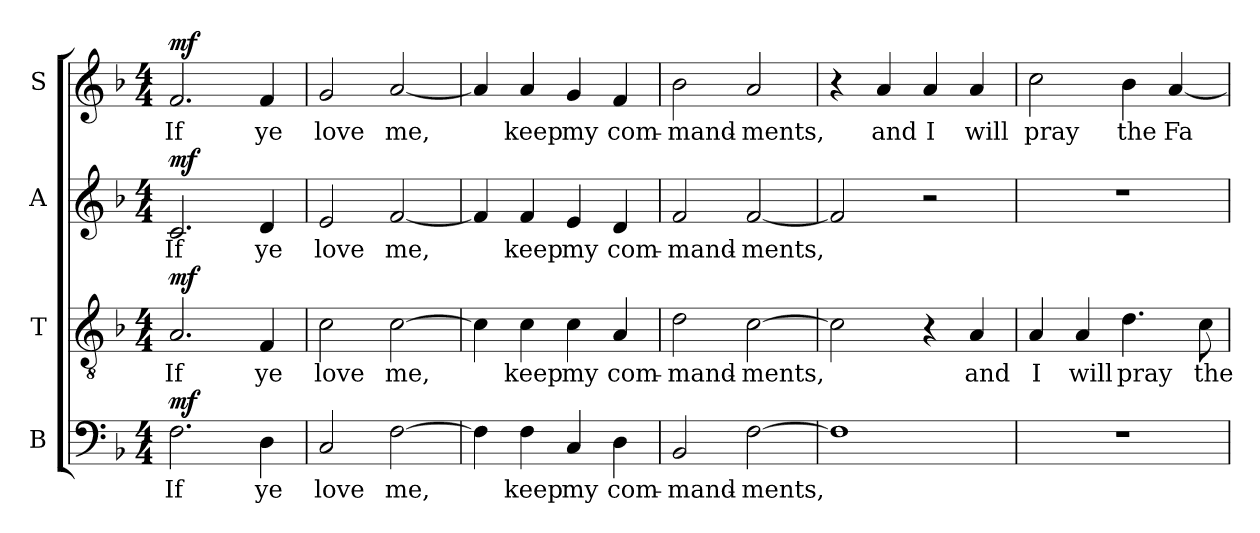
**kern	**text	**dynam	**kern	**text	**dynam	**kern	**text	**dynam	**kern	**text	**dynam
*part4	*part4	*part4	*part3	*part3	*part3	*part2	*part2	*part2	*part1	*part1	*part1
*staff4	*staff4	*staff4	*staff3	*staff3	*staff3	*staff2	*staff2	*staff2	*staff1	*staff1	*staff1
*I"B	*	*	*I"T	*	*	*I"A	*	*	*I"S	*	*
!!LO:PB:g=z
*clefF4	*	*	*clefGv2	*	*	*clefG2	*	*	*clefG2	*	*
*	*	*	*ITrd7c12	*	*	*	*	*	*	*	*
*k[b-]	*	*	*k[b-]	*	*	*k[b-]	*	*	*k[b-]	*	*
*F:	*	*	*F:	*	*	*F:	*	*	*F:	*	*
*M4/4	*	*	*M4/4	*	*	*M4/4	*	*	*M4/4	*	*
=1	=1	=1	=1	=1	=1	=1	=1	=1	=1	=1	=1
!	!LO:LY:b:color=#000000	!	!	!	!	!	!	!	!	!	!
!	!	!	!	!LO:LY:b:color=#000000	!	!	!	!	!	!	!
!	!	!	!	!	!	!	!LO:LY:b:color=#000000	!	!	!	!
!	!	!	!	!	!	!	!	!	!	!LO:LY:b:color=#000000	!
2.Fi\	If	mf	2.AAi/	If	mf	2.ci/	If	mf	2.fi/	If	mf
!	!LO:LY:b:color=#000000	!	!	!	!	!	!	!	!	!	!
!	!	!	!	!LO:LY:b:color=#000000	!	!	!	!	!	!	!
!	!	!	!	!	!	!	!LO:LY:b:color=#000000	!	!	!	!
!	!	!	!	!	!	!	!	!	!	!LO:LY:b:color=#000000	!
4Di\	ye	.	4FFi/	ye	.	4di/	ye	.	4fi/	ye	.
=2	=2	=2	=2	=2	=2	=2	=2	=2	=2	=2	=2
!	!LO:LY:b:color=#000000	!	!	!	!	!	!	!	!	!	!
!	!	!	!	!LO:LY:b:color=#000000	!	!	!	!	!	!	!
!	!	!	!	!	!	!	!LO:LY:b:color=#000000	!	!	!	!
!	!	!	!	!	!	!	!	!	!	!LO:LY:b:color=#000000	!
2Ci/	love	.	2Ci\	love	.	2ei/	love	.	2gi/	love	.
!	!LO:LY:b:color=#000000	!	!	!	!	!	!	!	!	!	!
!	!	!	!	!LO:LY:b:color=#000000	!	!	!	!	!	!	!
!	!	!	!	!	!	!	!LO:LY:b:color=#000000	!	!	!	!
!	!	!	!	!	!	!	!	!	!	!LO:LY:b:color=#000000	!
[2Fi\	me,	.	[2Ci\	me,	.	[2fi/	me,	.	[2ai/	me,	.
=3	=3	=3	=3	=3	=3	=3	=3	=3	=3	=3	=3
4Fi\]	.	.	4Ci\]	.	.	4fi/]	.	.	4ai/]	.	.
!	!LO:LY:b:color=#000000	!	!	!	!	!	!	!	!	!	!
!	!	!	!	!LO:LY:b:color=#000000	!	!	!	!	!	!	!
!	!	!	!	!	!	!	!LO:LY:b:color=#000000	!	!	!	!
!	!	!	!	!	!	!	!	!	!	!LO:LY:b:color=#000000	!
4Fi\	keep	.	4Ci\	keep	.	4fi/	keep	.	4ai/	keep	.
!	!LO:LY:b:color=#000000	!	!	!	!	!	!	!	!	!	!
!	!	!	!	!LO:LY:b:color=#000000	!	!	!	!	!	!	!
!	!	!	!	!	!	!	!LO:LY:b:color=#000000	!	!	!	!
!	!	!	!	!	!	!	!	!	!	!LO:LY:b:color=#000000	!
4Ci/	my	.	4Ci\	my	.	4ei/	my	.	4gi/	my	.
!	!LO:LY:b:color=#000000	!	!	!	!	!	!	!	!	!	!
!	!	!	!	!LO:LY:b:color=#000000	!	!	!	!	!	!	!
!	!	!	!	!	!	!	!LO:LY:b:color=#000000	!	!	!	!
!	!	!	!	!	!	!	!	!	!	!LO:LY:b:color=#000000	!
4Di\	com-	.	4AAi/	com-	.	4di/	com-	.	4fi/	com-	.
=4	=4	=4	=4	=4	=4	=4	=4	=4	=4	=4	=4
!	!LO:LY:b:color=#000000	!	!	!	!	!	!	!	!	!	!
!	!	!	!	!LO:LY:b:color=#000000	!	!	!	!	!	!	!
!	!	!	!	!	!	!	!LO:LY:b:color=#000000	!	!	!	!
!	!	!	!	!	!	!	!	!	!	!LO:LY:b:color=#000000	!
2BB-i/	-mand-	.	2Di\	-mand-	.	2fi/	-mand-	.	2b-i\	-mand-	.
!	!LO:LY:b:color=#000000	!	!	!	!	!	!	!	!	!	!
!	!	!	!	!LO:LY:b:color=#000000	!	!	!	!	!	!	!
!	!	!	!	!	!	!	!LO:LY:b:color=#000000	!	!	!	!
!	!	!	!	!	!	!	!	!	!	!LO:LY:b:color=#000000	!
[2Fi\	-ments,	.	[2Ci\	-ments,	.	[2fi/	-ments,	.	2ai/	-ments,	.
!!LO:LB:g=z
=5	=5	=5	=5	=5	=5	=5	=5	=5	=5	=5	=5
1Fi]	.	.	2Ci\]	.	.	2fi/]	.	.	4r	.	.
!	!	!	!	!	!	!	!	!	!	!LO:LY:b:color=#000000	!
.	.	.	.	.	.	.	.	.	4ai/	and	.
!	!	!	!	!	!	!	!	!	!	!LO:LY:b:color=#000000	!
.	.	.	4r	.	.	2r	.	.	4ai/	I	.
!	!	!	!	!LO:LY:b:color=#000000	!	!	!	!	!	!	!
!	!	!	!	!	!	!	!	!	!	!LO:LY:b:color=#000000	!
.	.	.	4AAi/	and	.	.	.	.	4ai/	will	.
=6	=6	=6	=6	=6	=6	=6	=6	=6	=6	=6	=6
!	!	!	!	!LO:LY:b:color=#000000	!	!	!	!	!	!	!
!	!	!	!	!	!	!	!	!	!	!LO:LY:b:color=#000000	!
1r	.	.	4AAi/	I	.	1r	.	.	2cci\	pray	.
!	!	!	!	!LO:LY:b:color=#000000	!	!	!	!	!	!	!
.	.	.	4AAi/	will	.	.	.	.	.	.	.
!	!	!	!	!LO:LY:b:color=#000000	!	!	!	!	!	!	!
!	!	!	!	!	!	!	!	!	!	!LO:LY:b:color=#000000	!
.	.	.	4.Di\	pray	.	.	.	.	4b-i\	the	.
!	!	!	!	!	!	!	!	!	!	!LO:LY:b:color=#000000	!
.	.	.	.	.	.	.	.	.	[4ai/	Fa-	.
!	!	!	!	!LO:LY:b:color=#000000	!	!	!	!	!	!	!
.	.	.	8Ci\	the	.	.	.	.	.	.	.
=	=	=	=	=	=	=	=	=	=	=	=
*-	*-	*-	*-	*-	*-	*-	*-	*-	*-	*-	*-
